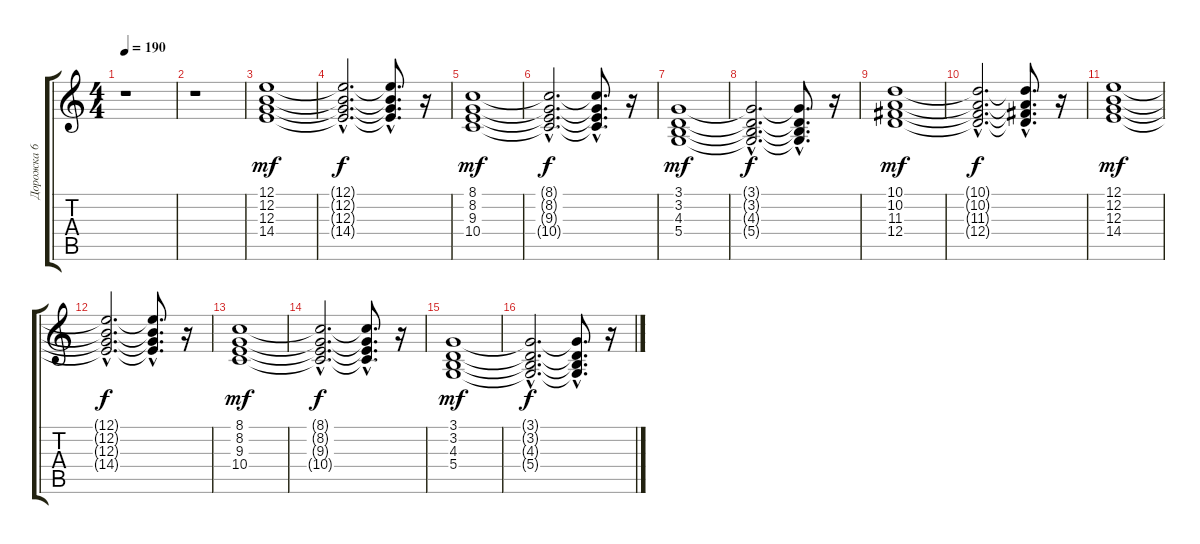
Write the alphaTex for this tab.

\track ("Дорожка 6" "Дорожка 6") {instrument stringensemble2}
\staff {score tabs}
\tuning (E4 B3 G3 D3 A2 E2) {hide}
\ts (4 4)
\tempo 190
\clef g2
\ks c
r.1{dy f} |
r.1 |
(12.1 12.2 12.3 14.4).1{dy mf} |
(12.1{hac t} 12.2{hac t} 12.3{hac t} 14.4{hac t}).2{d dy f} (12.1{hac t} 12.2{hac t} 12.3{hac t} 14.4{hac t}).8{d} r.16 |
(8.1 8.2 9.3 10.4).1{dy mf} |
(8.1{hac t} 8.2{hac t} 9.3{hac t} 10.4{hac t}).2{d dy f} (8.1{hac t} 8.2{hac t} 9.3{hac t} 10.4{hac t}).8{d} r.16 |
(3.1 3.2 4.3 5.4).1{dy mf} |
(3.1{hac t} 3.2{hac t} 4.3{hac t} 5.4{hac t}).2{d dy f} (3.1{hac t} 3.2{hac t} 4.3{hac t} 5.4{hac t}).8{d} r.16 |
(10.1 10.2 11.3 12.4).1{dy mf} |
(10.1{hac t} 10.2{hac t} 11.3{hac t} 12.4{hac t}).2{d dy f} (10.1{hac t} 10.2{hac t} 11.3{hac t} 12.4{hac t}).8{d} r.16 |
(12.1 12.2 12.3 14.4).1{dy mf} |
(12.1{hac t} 12.2{hac t} 12.3{hac t} 14.4{hac t}).2{d dy f} (12.1{hac t} 12.2{hac t} 12.3{hac t} 14.4{hac t}).8{d} r.16 |
(8.1 8.2 9.3 10.4).1{dy mf} |
(8.1{hac t} 8.2{hac t} 9.3{hac t} 10.4{hac t}).2{d dy f} (8.1{hac t} 8.2{hac t} 9.3{hac t} 10.4{hac t}).8{d} r.16 |
(3.1 3.2 4.3 5.4).1{dy mf} |
(3.1{hac t} 3.2{hac t} 4.3{hac t} 5.4{hac t}).2{d dy f} (3.1{hac t} 3.2{hac t} 4.3{hac t} 5.4{hac t}).8{d} r.16
